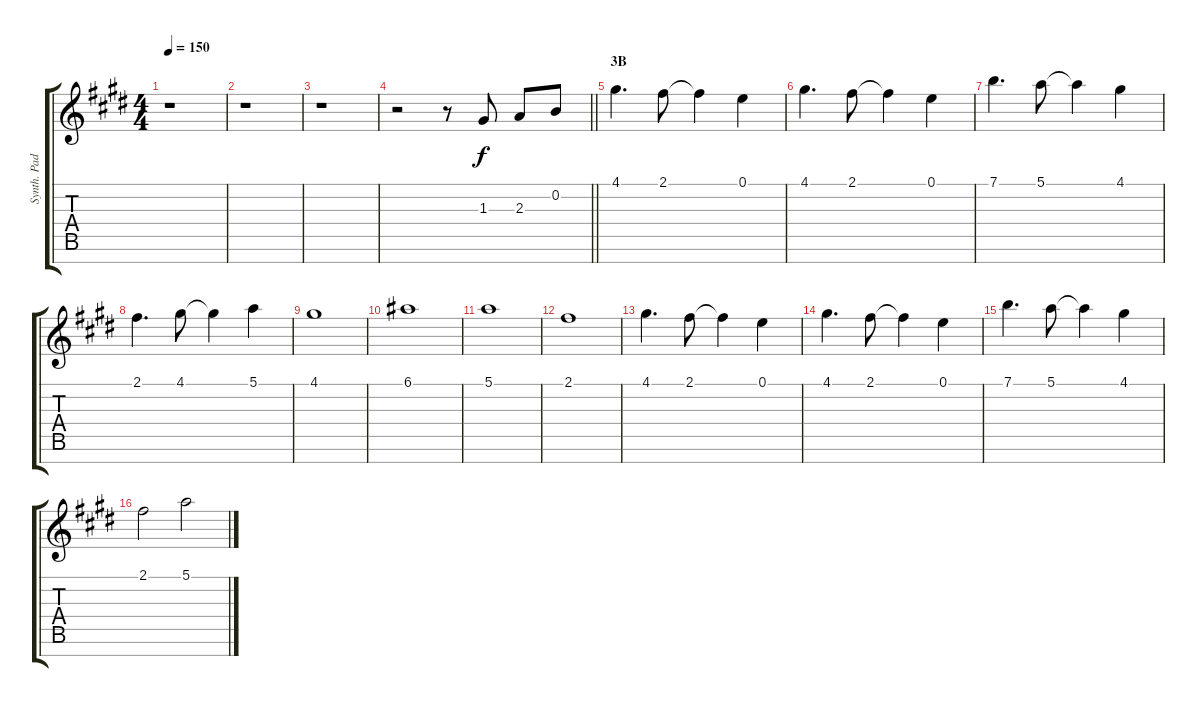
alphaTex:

\track ("Synth. Pad" "Synth. Pad") {instrument pad1newage}
\staff {score tabs}
\tuning (E5 B4 G4 D4 A3 E3 B2) {hide}
\ts (4 4)
\tempo 150
\clef g2
\ks e
r.1{dy f} |
r.1 |
r.1 |
\barLineRight lightlight
r.2 r.8 1.3.8 2.3.8 0.2.8 |
\section ("" "3B")
4.1.4{d} 2.1.8 2.1{t}.4 0.1.4 |
4.1.4{d} 2.1.8 2.1{t}.4 0.1.4 |
7.1.4{d} 5.1.8 5.1{t}.4 4.1.4 |
2.1.4{d} 4.1.8 4.1{t}.4 5.1.4 |
4.1.1 |
6.1.1 |
5.1.1 |
2.1.1 |
4.1.4{d} 2.1.8 2.1{t}.4 0.1.4 |
4.1.4{d} 2.1.8 2.1{t}.4 0.1.4 |
7.1.4{d} 5.1.8 5.1{t}.4 4.1.4 |
2.1.2 5.1.2
